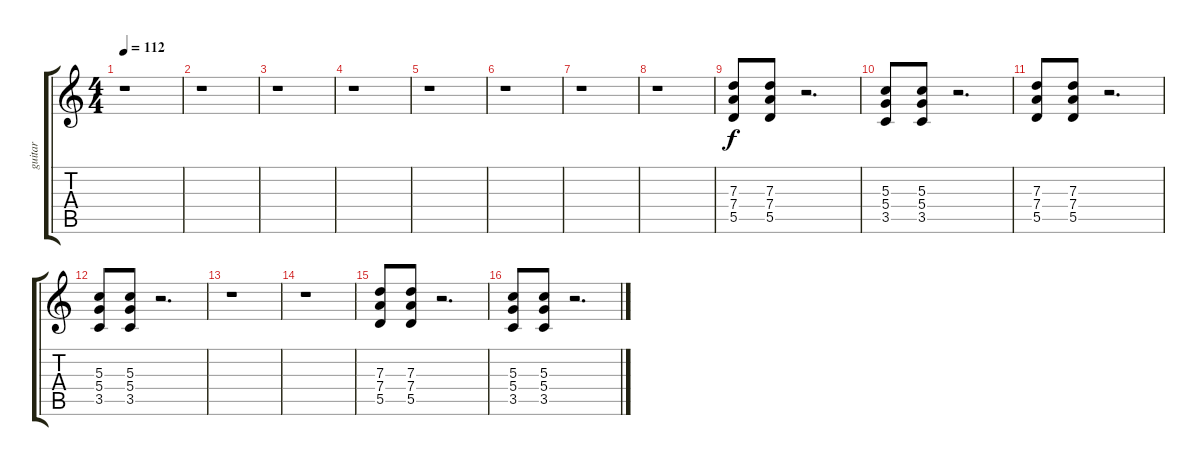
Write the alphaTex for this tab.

\track ("guitar" "guitar") {instrument overdrivenguitar}
\staff {score tabs}
\tuning (E4 B3 G3 D3 A2 E2) {hide}
\ts (4 4)
\tempo 112
\clef g2
\ks c
r.1{dy f} |
r.1 |
r.1 |
r.1 |
r.1 |
r.1 |
r.1 |
r.1 |
(7.3 7.4 5.5).8 (7.3 7.4 5.5).8 r.2{d} |
(5.3 5.4 3.5).8 (5.3 5.4 3.5).8 r.2{d} |
(7.3 7.4 5.5).8 (7.3 7.4 5.5).8 r.2{d} |
(5.3 5.4 3.5).8 (5.3 5.4 3.5).8 r.2{d} |
r.1 |
r.1 |
(7.3 7.4 5.5).8 (7.3 7.4 5.5).8 r.2{d} |
(5.3 5.4 3.5).8 (5.3 5.4 3.5).8 r.2{d}
